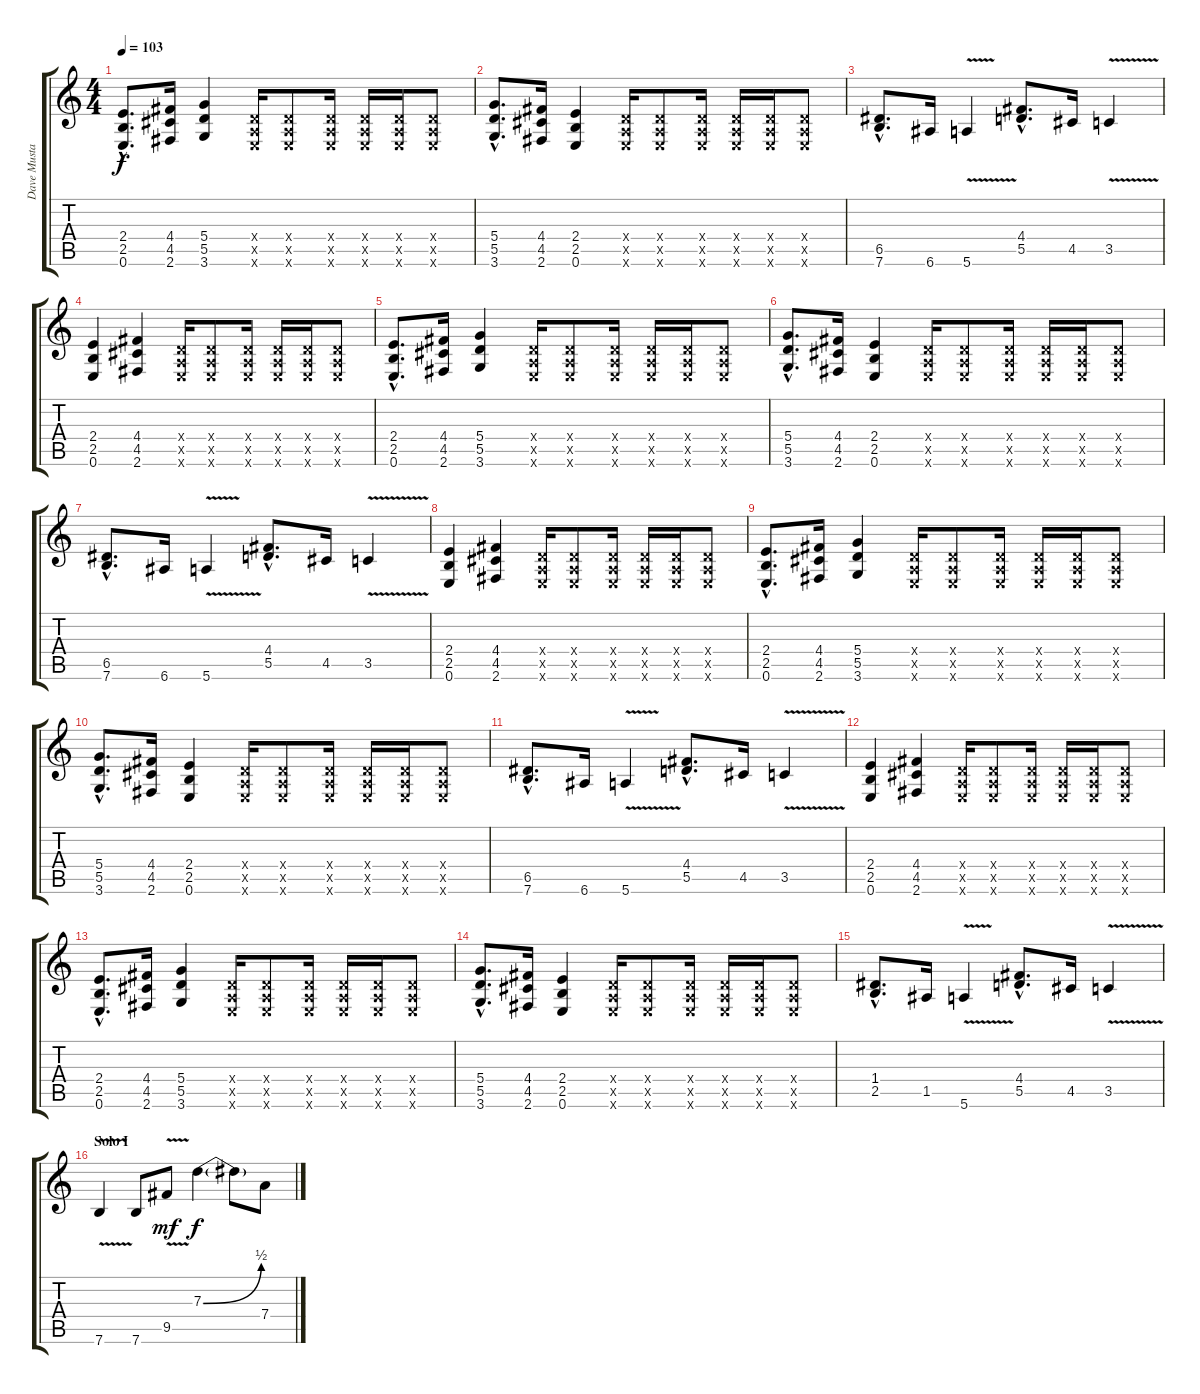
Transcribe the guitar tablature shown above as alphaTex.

\track ("Dave Mustaine" "Dave Musta") {instrument distortionguitar}
\staff {score tabs}
\tuning (E4 B3 G3 D3 A2 E2) {hide}
\ts (4 4)
\tempo 103
\clef g2
\ks c
(2.4{hac} 2.5{hac} 0.6{hac}).8{d dy f} (4.4 4.5 2.6).16 (5.4 5.5 3.6).4 (0.4{x} 0.5{x} 0.6{x}).16 (0.4{x} 0.5{x} 0.6{x}).8 (0.4{x} 0.5{x} 0.6{x}).16 (0.4{x} 0.5{x} 0.6{x}).16 (0.4{x} 0.5{x} 0.6{x}).16 (0.4{x} 0.5{x} 0.6{x}).8 |
(5.4{hac} 5.5{hac} 3.6{hac}).8{d} (4.4 4.5 2.6).16 (2.4 2.5 0.6).4 (0.4{x} 0.5{x} 0.6{x}).16 (0.4{x} 0.5{x} 0.6{x}).8 (0.4{x} 0.5{x} 0.6{x}).16 (0.4{x} 0.5{x} 0.6{x}).16 (0.4{x} 0.5{x} 0.6{x}).16 (0.4{x} 0.5{x} 0.6{x}).8 |
(6.5{hac} 7.6{hac}).8{d} 6.6.16 5.6{v}.4 (4.4{hac} 5.5{hac}).8{d} 4.5.16 3.5{v}.4 |
(2.4 2.5 0.6).4 (4.4 4.5 2.6).4 (0.4{x} 0.5{x} 0.6{x}).16 (0.4{x} 0.5{x} 0.6{x}).8 (0.4{x} 0.5{x} 0.6{x}).16 (0.4{x} 0.5{x} 0.6{x}).16 (0.4{x} 0.5{x} 0.6{x}).16 (0.4{x} 0.5{x} 0.6{x}).8 |
(2.4{hac} 2.5{hac} 0.6{hac}).8{d} (4.4 4.5 2.6).16 (5.4 5.5 3.6).4 (0.4{x} 0.5{x} 0.6{x}).16 (0.4{x} 0.5{x} 0.6{x}).8 (0.4{x} 0.5{x} 0.6{x}).16 (0.4{x} 0.5{x} 0.6{x}).16 (0.4{x} 0.5{x} 0.6{x}).16 (0.4{x} 0.5{x} 0.6{x}).8 |
(5.4{hac} 5.5{hac} 3.6{hac}).8{d} (4.4 4.5 2.6).16 (2.4 2.5 0.6).4 (0.4{x} 0.5{x} 0.6{x}).16 (0.4{x} 0.5{x} 0.6{x}).8 (0.4{x} 0.5{x} 0.6{x}).16 (0.4{x} 0.5{x} 0.6{x}).16 (0.4{x} 0.5{x} 0.6{x}).16 (0.4{x} 0.5{x} 0.6{x}).8 |
(6.5{hac} 7.6{hac}).8{d} 6.6.16 5.6{v}.4 (4.4{hac} 5.5{hac}).8{d} 4.5.16 3.5{v}.4 |
(2.4 2.5 0.6).4 (4.4 4.5 2.6).4 (0.4{x} 0.5{x} 0.6{x}).16 (0.4{x} 0.5{x} 0.6{x}).8 (0.4{x} 0.5{x} 0.6{x}).16 (0.4{x} 0.5{x} 0.6{x}).16 (0.4{x} 0.5{x} 0.6{x}).16 (0.4{x} 0.5{x} 0.6{x}).8 |
(2.4{hac} 2.5{hac} 0.6{hac}).8{d} (4.4 4.5 2.6).16 (5.4 5.5 3.6).4 (0.4{x} 0.5{x} 0.6{x}).16 (0.4{x} 0.5{x} 0.6{x}).8 (0.4{x} 0.5{x} 0.6{x}).16 (0.4{x} 0.5{x} 0.6{x}).16 (0.4{x} 0.5{x} 0.6{x}).16 (0.4{x} 0.5{x} 0.6{x}).8 |
(5.4{hac} 5.5{hac} 3.6{hac}).8{d} (4.4 4.5 2.6).16 (2.4 2.5 0.6).4 (0.4{x} 0.5{x} 0.6{x}).16 (0.4{x} 0.5{x} 0.6{x}).8 (0.4{x} 0.5{x} 0.6{x}).16 (0.4{x} 0.5{x} 0.6{x}).16 (0.4{x} 0.5{x} 0.6{x}).16 (0.4{x} 0.5{x} 0.6{x}).8 |
(6.5{hac} 7.6{hac}).8{d} 6.6.16 5.6{v}.4 (4.4{hac} 5.5{hac}).8{d} 4.5.16 3.5{v}.4 |
(2.4 2.5 0.6).4 (4.4 4.5 2.6).4 (0.4{x} 0.5{x} 0.6{x}).16 (0.4{x} 0.5{x} 0.6{x}).8 (0.4{x} 0.5{x} 0.6{x}).16 (0.4{x} 0.5{x} 0.6{x}).16 (0.4{x} 0.5{x} 0.6{x}).16 (0.4{x} 0.5{x} 0.6{x}).8 |
(2.4{hac} 2.5{hac} 0.6{hac}).8{d} (4.4 4.5 2.6).16 (5.4 5.5 3.6).4 (0.4{x} 0.5{x} 0.6{x}).16 (0.4{x} 0.5{x} 0.6{x}).8 (0.4{x} 0.5{x} 0.6{x}).16 (0.4{x} 0.5{x} 0.6{x}).16 (0.4{x} 0.5{x} 0.6{x}).16 (0.4{x} 0.5{x} 0.6{x}).8 |
(5.4{hac} 5.5{hac} 3.6{hac}).8{d} (4.4 4.5 2.6).16 (2.4 2.5 0.6).4 (0.4{x} 0.5{x} 0.6{x}).16 (0.4{x} 0.5{x} 0.6{x}).8 (0.4{x} 0.5{x} 0.6{x}).16 (0.4{x} 0.5{x} 0.6{x}).16 (0.4{x} 0.5{x} 0.6{x}).16 (0.4{x} 0.5{x} 0.6{x}).8 |
(1.4{hac} 2.5{hac}).8{d} 1.5.16 5.6{v}.4 (4.4{hac} 5.5{hac}).8{d} 4.5.16 3.5{v}.4 |
\section ("" "Solo I")
7.6{v}.4 7.6.8 9.5{v}.8{dy mf} 7.3{be (bend 0 0 60 2)}.4{dy f} 7.3{t}.8 7.4.8
